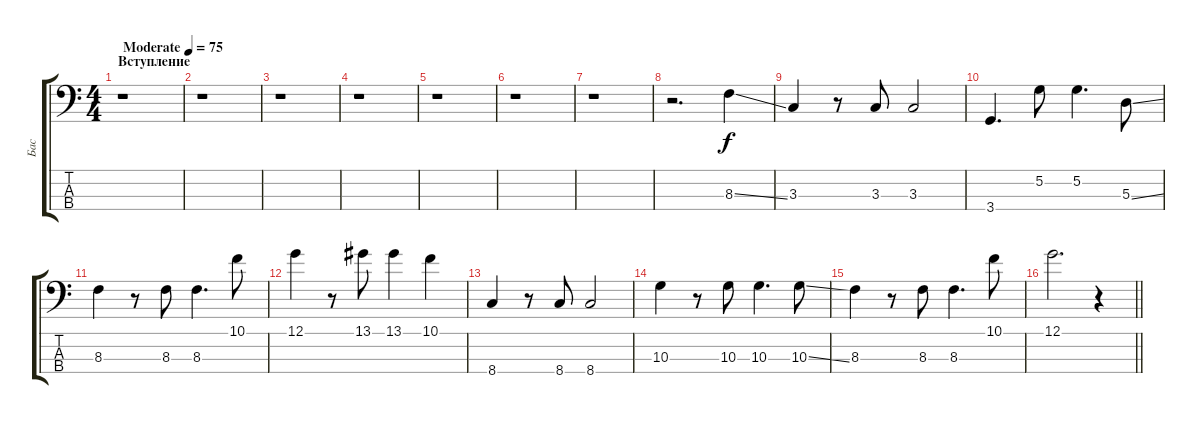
\track ("Бас" "Бас") {instrument electricbasspick}
\staff {score tabs}
\tuning (G2 D2 A1 E1) {hide}
\ts (4 4)
\section ("" "Вступление")
\tempo (75 "Moderate")
\clef f4
\ks c
r.1{dy f instrument electricbasspick} |
r.1 |
r.1 |
r.1 |
r.1 |
r.1 |
r.1 |
r.2{d} 8.3{ss}.4 |
3.3.4 r.8 3.3.8 3.3.2 |
3.4.4{d} 5.2.8 5.2.4{d} 5.3{ss}.8 |
8.3.4 r.8 8.3.8 8.3.4{d} 10.1.8 |
12.1.4 r.8 13.1.8 13.1.4 10.1.4 |
8.4.4 r.8 8.4.8 8.4.2 |
10.3.4 r.8 10.3.8 10.3.4{d} 10.3{ss}.8 |
8.3.4 r.8 8.3.8 8.3.4{d} 10.1.8 |
\barLineRight lightlight
12.1.2{d} r.4
